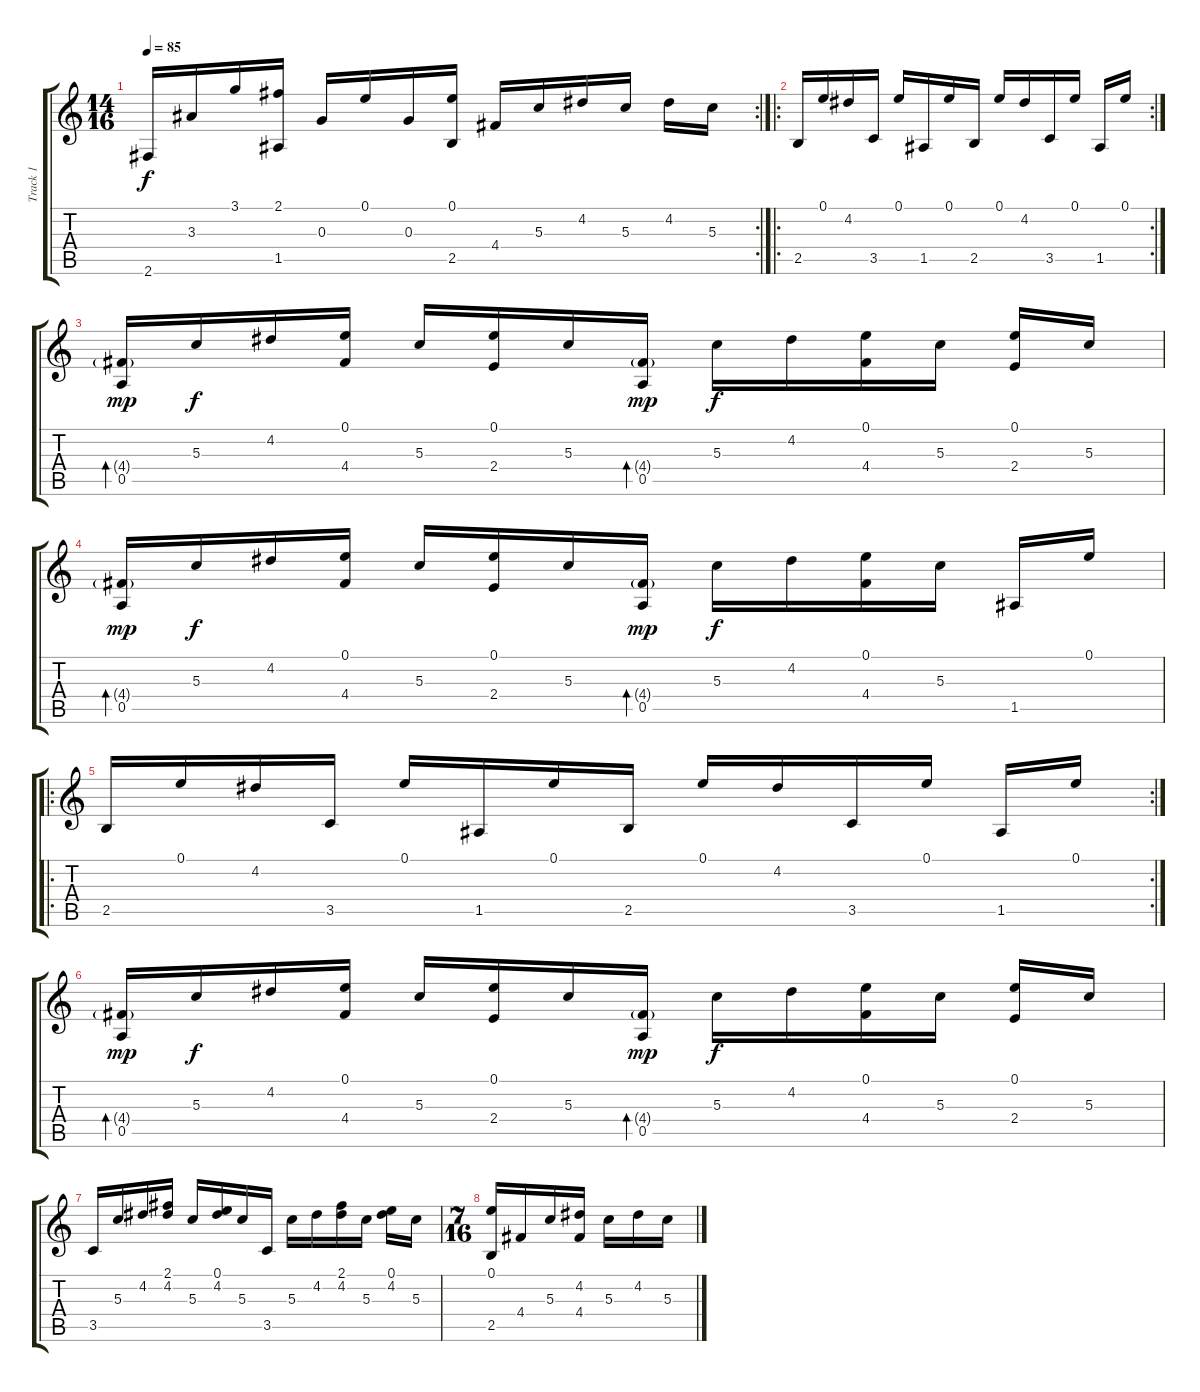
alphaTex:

\track ("Track 1" "Track 1") {instrument acousticguitarsteel}
\staff {score tabs}
\tuning (E4 B3 G3 D3 A2 E2) {hide}
\rc 2
\ts (14 16)
\tempo 85
\clef g2
\ks c
2.6.16{dy f} 3.3.16 3.1.16 (2.1 1.5).16 0.3.16 0.1.16 0.3.16 (0.1 2.5).16 4.4.16 5.3.16 4.2.16 5.3.16 4.2.16 5.3.16 |
\ro
\rc 2
2.5.16 0.1.16 4.2.16 3.5.16 0.1.16 1.5.16 0.1.16 2.5.16 0.1.16 4.2.16 3.5.16 0.1.16 1.5.16 0.1.16 |
(4.4{g} 0.5).16{bd 60 dy mp} 5.3.16{dy f} 4.2.16 (0.1 4.4).16 5.3.16 (0.1 2.4).16 5.3.16 (4.4{g} 0.5).16{bd 60 dy mp} 5.3.16{dy f} 4.2.16 (0.1 4.4).16 5.3.16 (0.1 2.4).16 5.3.16 |
(4.4{g} 0.5).16{bd 60 dy mp} 5.3.16{dy f} 4.2.16 (0.1 4.4).16 5.3.16 (0.1 2.4).16 5.3.16 (4.4{g} 0.5).16{bd 60 dy mp} 5.3.16{dy f} 4.2.16 (0.1 4.4).16 5.3.16 1.5.16 0.1.16 |
\ro
\rc 2
2.5.16 0.1.16 4.2.16 3.5.16 0.1.16 1.5.16 0.1.16 2.5.16 0.1.16 4.2.16 3.5.16 0.1.16 1.5.16 0.1.16 |
(4.4{g} 0.5).16{bd 60 dy mp} 5.3.16{dy f} 4.2.16 (0.1 4.4).16 5.3.16 (0.1 2.4).16 5.3.16 (4.4{g} 0.5).16{bd 60 dy mp} 5.3.16{dy f} 4.2.16 (0.1 4.4).16 5.3.16 (0.1 2.4).16 5.3.16 |
3.5.16 5.3.16 4.2.16 (2.1 4.2).16 5.3.16 (0.1 4.2).16 5.3.16 3.5.16 5.3.16 4.2.16 (2.1 4.2).16 5.3.16 (0.1 4.2).16 5.3.16 |
\ts (7 16)
(0.1 2.5).16 4.4.16 5.3.16 (4.2 4.4).16 5.3.16 4.2.16 5.3.16
